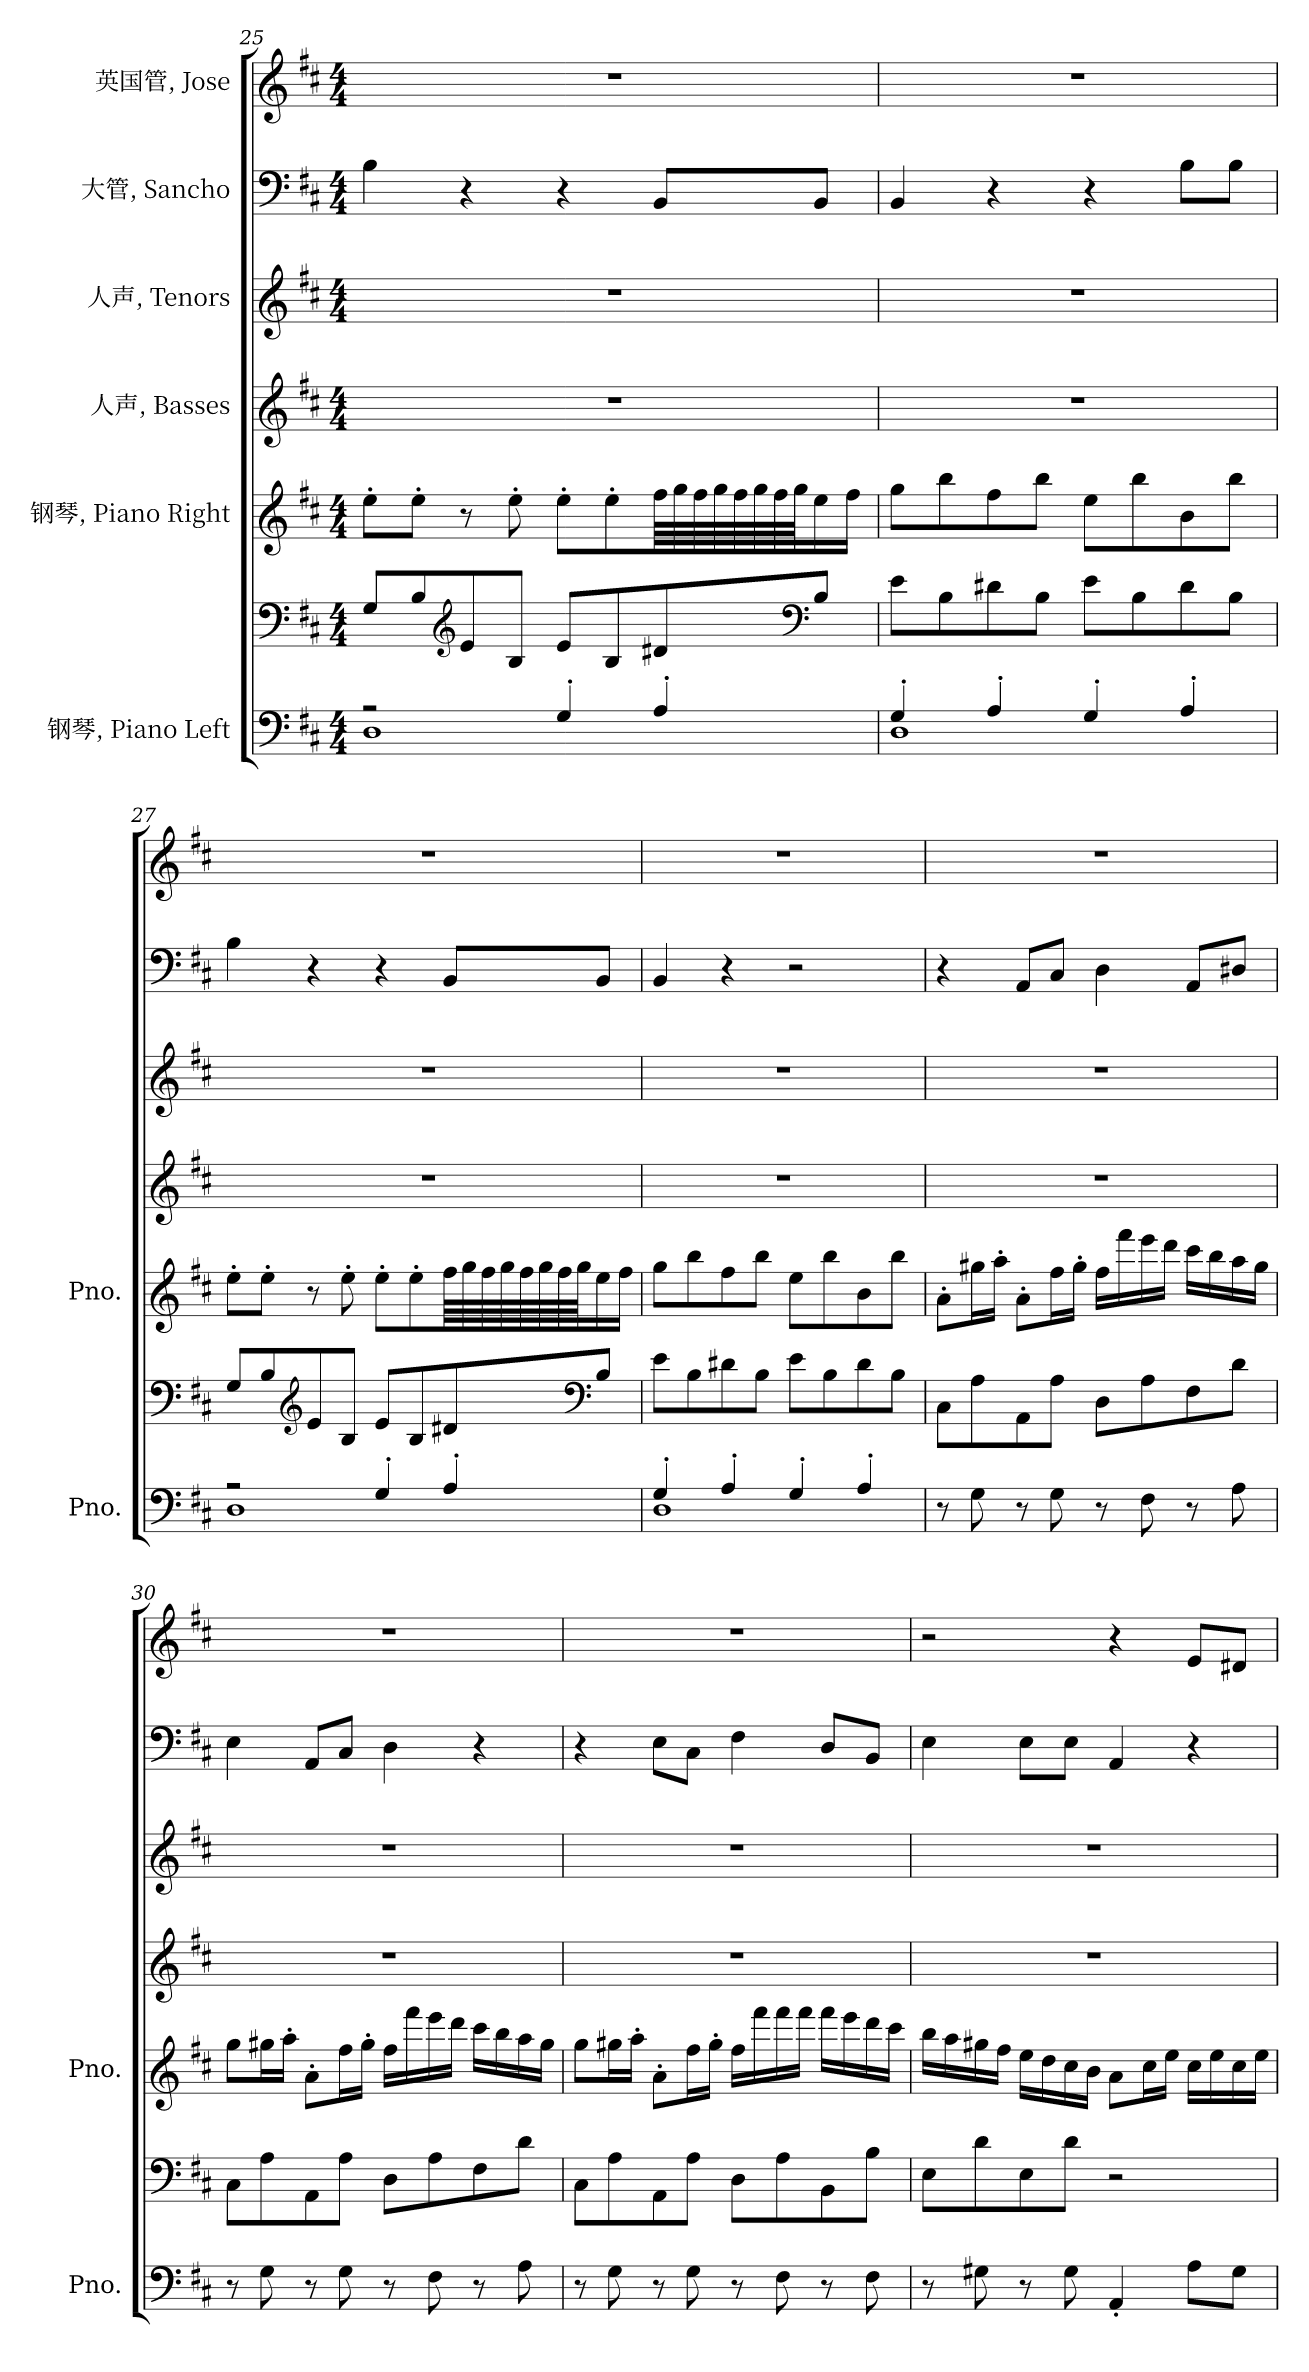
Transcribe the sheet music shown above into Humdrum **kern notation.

**kern	**kern	**kern	**kern	**kern	**kern	**kern
*part6	*part6	*part5	*part4	*part3	*part2	*part1
*staff7	*staff6	*staff5	*staff4	*staff3	*staff2	*staff1
*I"钢琴, Piano Left	*	*I"钢琴, Piano Right	*I"人声, Basses	*I"人声, Tenors	*I"大管, Sancho	*I"英国管, Jose
*I'Pno.	*	*I'Pno.	*	*	*	*
!!LO:PB:g=z
*clefF4	*clefF4	*clefG2	*clefG2	*clefG2	*clefF4	*clefG2
*	*	*	*	*	*	*ITrd4c7
*k[f#c#]	*k[f#c#]	*k[f#c#]	*k[f#c#]	*k[f#c#]	*k[f#c#]	*k[f#]
*M4/4	*M4/4	*M4/4	*M4/4	*M4/4	*M4/4	*M4/4
=25	=25	=25	=25	=25	=25	=25
*^	*	*	*	*	*	*
2r	1D	8G/L	8ee'\L	1r	1r	4B\	1r
.	.	8B/	8ee'\J	.	.	.	.
*	*	*clefG2	*	*	*	*	*
.	.	8e/	8r	.	.	4r	.
.	.	8B/J	8ee'\	.	.	.	.
4G'/	.	8e/L	8ee'\L	.	.	4r	.
.	.	8B/	8ee'\	.	.	.	.
4A'/	.	8d#X/	64ff#\LLL	.	.	8BB/L	.
.	.	.	64gg\	.	.	.	.
.	.	.	64ff#\	.	.	.	.
.	.	.	64gg\	.	.	.	.
.	.	.	64ff#\	.	.	.	.
.	.	.	64gg\	.	.	.	.
.	.	.	64ff#\	.	.	.	.
.	.	.	64gg\JJ	.	.	.	.
*	*	*clefF4	*	*	*	*	*
.	.	8B/J	16ee\	.	.	8BB/J	.
.	.	.	16ff#\JJ	.	.	.	.
=26	=26	=26	=26	=26	=26	=26	=26
4G'/	1D	8e\L	8gg\L	1r	1r	4BB/	1r
.	.	8B\	8bb\	.	.	.	.
4A'/	.	8d#X\	8ff#\	.	.	4r	.
.	.	8B\J	8bb\J	.	.	.	.
4G'/	.	8e\L	8ee\L	.	.	4r	.
.	.	8B\	8bb\	.	.	.	.
4A'/	.	8d#\	8b\	.	.	8B\L	.
.	.	8B\J	8bb\J	.	.	8B\J	.
!!LO:PB:g=z
=27	=27	=27	=27	=27	=27	=27	=27
2r	1D	8G/L	8ee'\L	1r	1r	4B\	1r
.	.	8B/	8ee'\J	.	.	.	.
*	*	*clefG2	*	*	*	*	*
.	.	8e/	8r	.	.	4r	.
.	.	8B/J	8ee'\	.	.	.	.
4G'/	.	8e/L	8ee'\L	.	.	4r	.
.	.	8B/	8ee'\	.	.	.	.
4A'/	.	8d#X/	64ff#\LLL	.	.	8BB/L	.
.	.	.	64gg\	.	.	.	.
.	.	.	64ff#\	.	.	.	.
.	.	.	64gg\	.	.	.	.
.	.	.	64ff#\	.	.	.	.
.	.	.	64gg\	.	.	.	.
.	.	.	64ff#\	.	.	.	.
.	.	.	64gg\JJ	.	.	.	.
*	*	*clefF4	*	*	*	*	*
.	.	8B/J	16ee\	.	.	8BB/J	.
.	.	.	16ff#\JJ	.	.	.	.
=28	=28	=28	=28	=28	=28	=28	=28
4G'/	1D	8e\L	8gg\L	1r	1r	4BB/	1r
.	.	8B\	8bb\	.	.	.	.
4A'/	.	8d#X\	8ff#\	.	.	4r	.
.	.	8B\J	8bb\J	.	.	.	.
4G'/	.	8e\L	8ee\L	.	.	2r	.
.	.	8B\	8bb\	.	.	.	.
4A'/	.	8d#\	8b\	.	.	.	.
.	.	8B\J	8bb\J	.	.	.	.
*v	*v	*	*	*	*	*	*
!!LO:PB:g=z
=29	=29	=29	=29	=29	=29	=29
8r	8C#\L	8a'\L	1r	1r	4r	1r
8G\	8A\	16gg#X\L	.	.	.	.
.	.	16aa'\JJ	.	.	.	.
8r	8AA\	8a'\L	.	.	8AA/L	.
8G\	8A\J	16ff#\L	.	.	8C#/J	.
.	.	16gg#'\JJ	.	.	.	.
8r	8D\L	16ff#\LL	.	.	4D\	.
.	.	16fff#\	.	.	.	.
8F#\	8A\	16eee\	.	.	.	.
.	.	16ddd\JJ	.	.	.	.
8r	8F#\	16ccc#\LL	.	.	8AA/L	.
.	.	16bb\	.	.	.	.
8A\	8d\J	16aa\	.	.	8D#X/J	.
.	.	16gg#\JJ	.	.	.	.
=30	=30	=30	=30	=30	=30	=30
8r	8C#\L	8gg\L	1r	1r	4E\	1r
8G\	8A\	16gg#X\L	.	.	.	.
.	.	16aa'\JJ	.	.	.	.
8r	8AA\	8a'\L	.	.	8AA/L	.
8G\	8A\J	16ff#\L	.	.	8C#/J	.
.	.	16gg#'\JJ	.	.	.	.
8r	8D\L	16ff#\LL	.	.	4D\	.
.	.	16fff#\	.	.	.	.
8F#\	8A\	16eee\	.	.	.	.
.	.	16ddd\JJ	.	.	.	.
8r	8F#\	16ccc#\LL	.	.	4r	.
.	.	16bb\	.	.	.	.
8A\	8d\J	16aa\	.	.	.	.
.	.	16gg#\JJ	.	.	.	.
!!LO:PB:g=z
=31	=31	=31	=31	=31	=31	=31
8r	8C#\L	8gg\L	1r	1r	4r	1r
8G\	8A\	16gg#X\L	.	.	.	.
.	.	16aa'\JJ	.	.	.	.
8r	8AA\	8a'\L	.	.	8E\L	.
8G\	8A\J	16ff#\L	.	.	8C#\J	.
.	.	16gg#'\JJ	.	.	.	.
8r	8D\L	16ff#\LL	.	.	4F#\	.
.	.	16fff#\	.	.	.	.
8F#\	8A\	16fff#\	.	.	.	.
.	.	16fff#\JJ	.	.	.	.
8r	8BB\	16fff#\LL	.	.	8D/L	.
.	.	16eee\	.	.	.	.
8F#\	8B\J	16ddd\	.	.	8BB/J	.
.	.	16ccc#\JJ	.	.	.	.
=32	=32	=32	=32	=32	=32	=32
8r	8E\L	16bb\LL	1r	1r	4E\	2r
.	.	16aa\	.	.	.	.
8G#X\	8d\	16gg#X\	.	.	.	.
.	.	16ff#\JJ	.	.	.	.
8r	8E\	16ee\LL	.	.	8E\L	.
.	.	16dd\	.	.	.	.
8G#\	8d\J	16cc#\	.	.	8E\J	.
.	.	16b\JJ	.	.	.	.
4AA'/	2r	8a\L	.	.	4AA/	4r
.	.	16cc#\L	.	.	.	.
.	.	16ee\JJ	.	.	.	.
8A\L	.	16cc#\LL	.	.	4r	8A/L
.	.	16ee\	.	.	.	.
8G#\J	.	16cc#\	.	.	.	8G#X/J
.	.	16ee\JJ	.	.	.	.
=	=	=	=	=	=	=
*-	*-	*-	*-	*-	*-	*-
